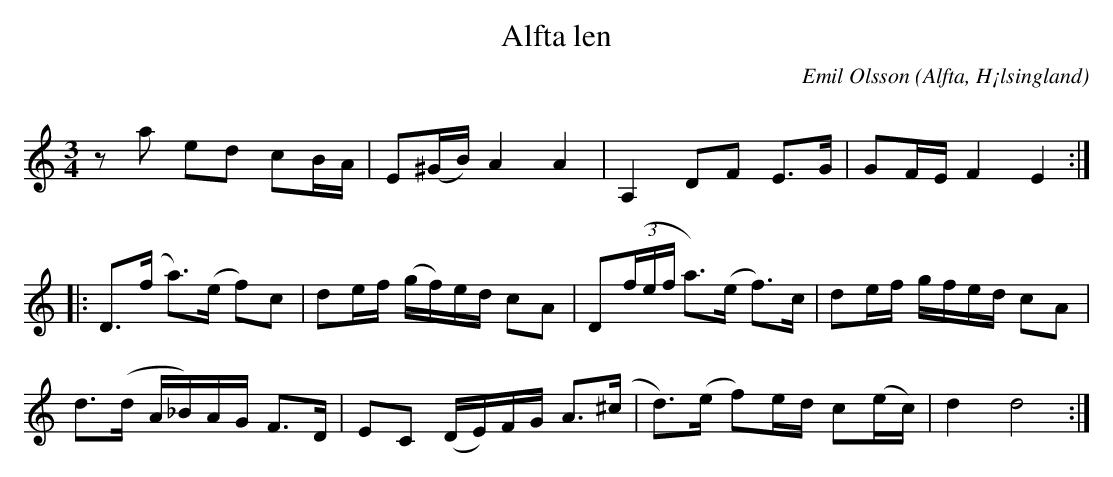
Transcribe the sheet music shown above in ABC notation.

X:1
T:Alfta len
C:Emil Olsson
O:Alfta, H¡lsingland
Q:110
M:3/4
L:1/8
K:C
za ed cB/A/ | E(^G/B/) A2 A2 | A,2 DF E>G | GF/E/ F2 E2 :|
|: D>(f a)>(e f)c | de/f/ (g/f/)e/d/ cA | D(3(f/e/f/ a>)(e f>)c | de/f/ g/f/e/d/ cA |
d>(d A/_B/)A/G/ F>D | EC (D/E/)F/G/ A>(^c | d>)(e f)e/d/ c(e/c/) | d2 d4 :|
